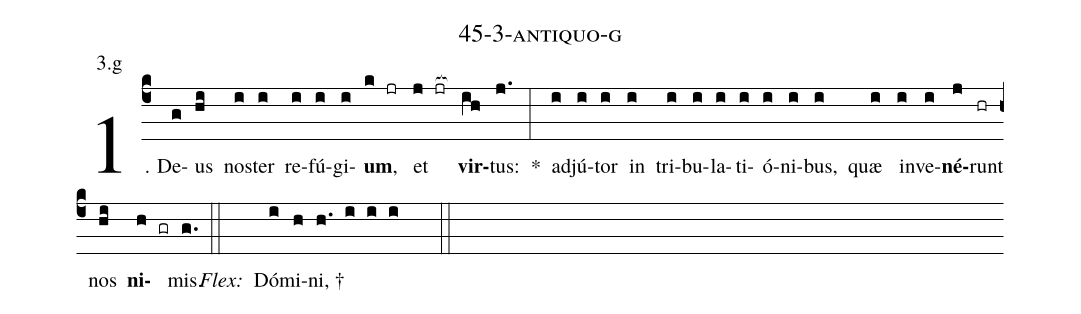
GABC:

name: 45-3-antiquo-g;
annotation: 3.g;
%%
(c4)1. De(g)us(hi) nos(i)ter(i) re(i)fú(i)gi(i)<b>um</b>,(k jr) et(j jr[ocb:1{]) <b>vir</b>(ih[ocb:0}])tus:(j.) *(:) ad(i)jú(i)tor(i) in(i) tri(i)bu(i)la(i)ti(i)ó(i)ni(i)bus,(i) quæ(i) in(i)ve(i)<b>né</b>(j)runt(hr) nos(hi) <b>ni</b>(h gr)mis.(g.) (::)
<i>Flex:</i>()  Dó(i)mi(h)ni, †(h. i i i  ::)
